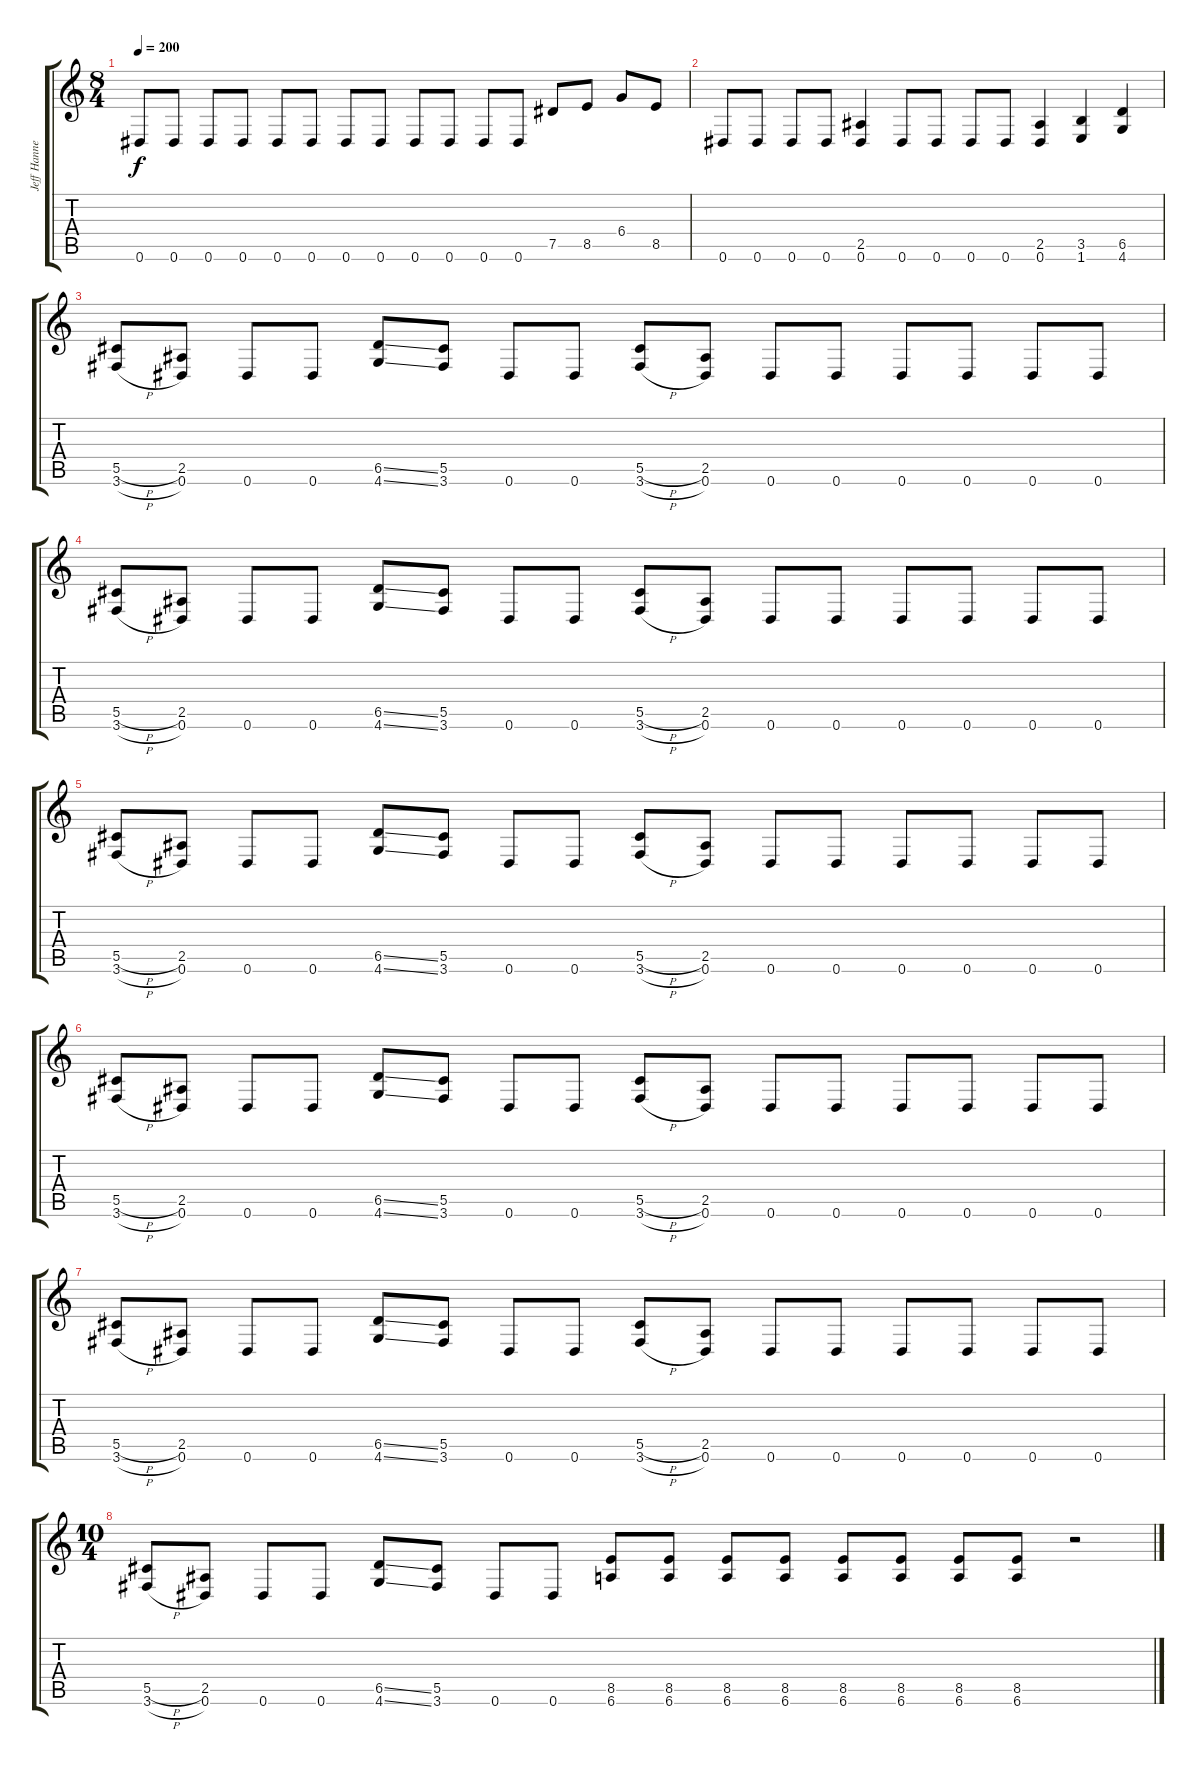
\track ("Jeff Hanneman" "Jeff Hanne") {instrument overdrivenguitar}
\staff {score tabs}
\tuning (Eb4 Bb3 Gb3 Db3 Ab2 Eb2) {hide}
\ts (8 4)
\tempo 200
\clef g2
\ks c
0.6.8{dy f} 0.6.8 0.6.8 0.6.8 0.6.8 0.6.8 0.6.8 0.6.8 0.6.8 0.6.8 0.6.8 0.6.8 7.5.8 8.5.8 6.4.8 8.5.8 |
0.6.8 0.6.8 0.6.8 0.6.8 (2.5 0.6).4 0.6.8 0.6.8 0.6.8 0.6.8 (2.5 0.6).4 (3.5 1.6).4 (6.5 4.6).4 |
(5.5{h} 3.6{h}).8 (2.5 0.6).8 0.6.8 0.6.8 (6.5{ss} 4.6{ss}).8 (5.5 3.6).8 0.6.8 0.6.8 (5.5{h} 3.6{h}).8 (2.5 0.6).8 0.6.8 0.6.8 0.6.8 0.6.8 0.6.8 0.6.8 |
(5.5{h} 3.6{h}).8 (2.5 0.6).8 0.6.8 0.6.8 (6.5{ss} 4.6{ss}).8 (5.5 3.6).8 0.6.8 0.6.8 (5.5{h} 3.6{h}).8 (2.5 0.6).8 0.6.8 0.6.8 0.6.8 0.6.8 0.6.8 0.6.8 |
(5.5{h} 3.6{h}).8 (2.5 0.6).8 0.6.8 0.6.8 (6.5{ss} 4.6{ss}).8 (5.5 3.6).8 0.6.8 0.6.8 (5.5{h} 3.6{h}).8 (2.5 0.6).8 0.6.8 0.6.8 0.6.8 0.6.8 0.6.8 0.6.8 |
(5.5{h} 3.6{h}).8 (2.5 0.6).8 0.6.8 0.6.8 (6.5{ss} 4.6{ss}).8 (5.5 3.6).8 0.6.8 0.6.8 (5.5{h} 3.6{h}).8 (2.5 0.6).8 0.6.8 0.6.8 0.6.8 0.6.8 0.6.8 0.6.8 |
(5.5{h} 3.6{h}).8 (2.5 0.6).8 0.6.8 0.6.8 (6.5{ss} 4.6{ss}).8 (5.5 3.6).8 0.6.8 0.6.8 (5.5{h} 3.6{h}).8 (2.5 0.6).8 0.6.8 0.6.8 0.6.8 0.6.8 0.6.8 0.6.8 |
\ts (10 4)
(5.5{h} 3.6{h}).8 (2.5 0.6).8 0.6.8 0.6.8 (6.5{ss} 4.6{ss}).8 (5.5 3.6).8 0.6.8 0.6.8 (8.5 6.6).8 (8.5 6.6).8 (8.5 6.6).8 (8.5 6.6).8 (8.5 6.6).8 (8.5 6.6).8 (8.5 6.6).8 (8.5 6.6).8 r.2
